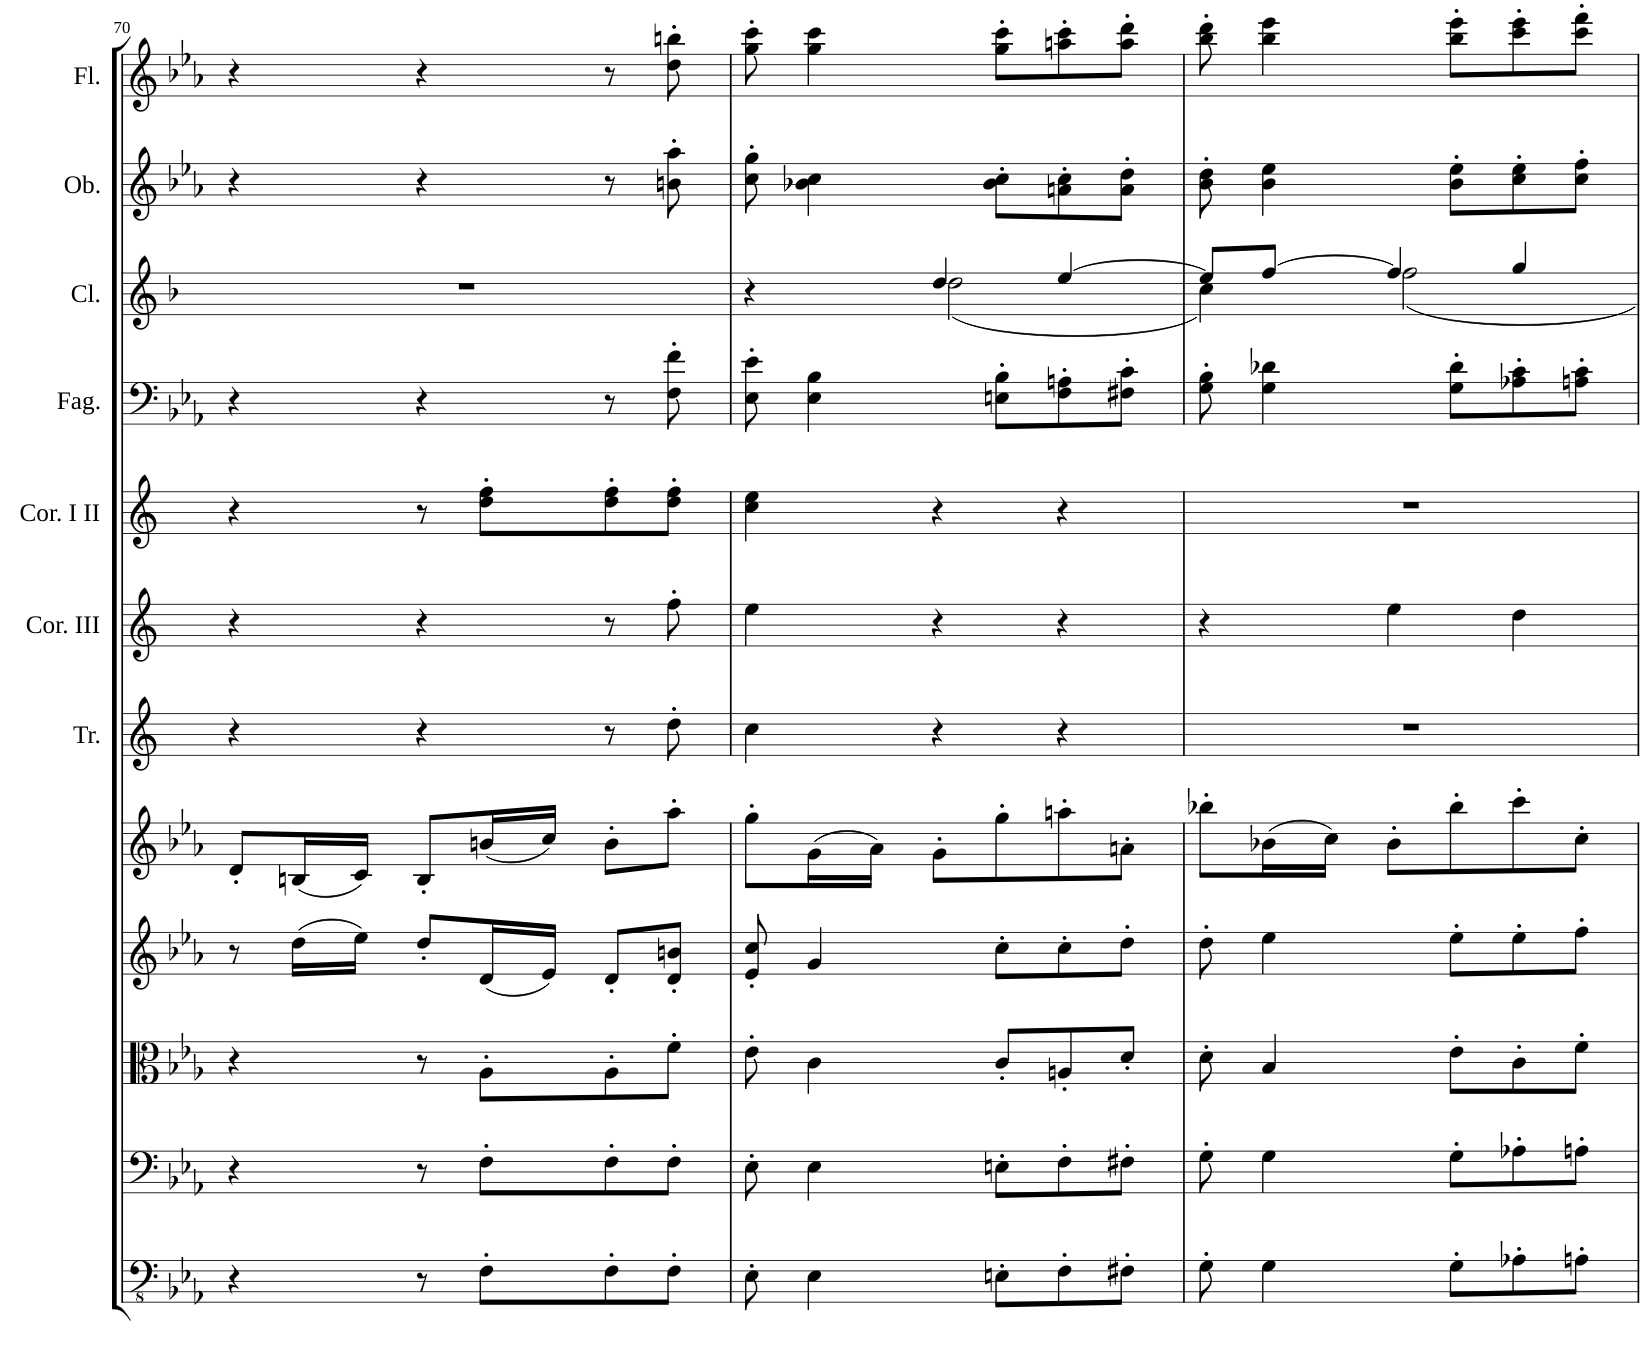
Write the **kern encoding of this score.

**kern	**kern	**kern	**kern	**kern	**kern	**kern	**kern	**kern	**kern	**kern	**kern
*part12	*part11	*part10	*part9	*part8	*part7	*part6	*part5	*part4	*part3	*part2	*part1
*staff12	*staff11	*staff10	*staff9	*staff8	*staff7	*staff6	*staff5	*staff4	*staff3	*staff2	*staff1
*I"Basso	*I"Violoncello	*I"Viola	*I"Violino II	*I"Violino I	*I"Trombe in Es	*I"Corno in Es III	*I"Corni in Es I II	*I"Fagotti	*I"Clarinetti in B	*I"Oboi	*I"Flauti
*	*	*	*	*	*I'Tr.	*I'Cor. III	*I'Cor. I II	*I'Fag.	*I'Cl.	*I'Ob.	*I'Fl.
!!LO:PB:g=z
*clefFv4	*clefF4	*clefC3	*clefG2	*clefG2	*clefG2	*clefG2	*clefG2	*clefF4	*clefG2	*clefG2	*clefG2
*	*	*	*	*	*Trd-2c-3	*Trd5c9	*Trd5c9	*	*Trd1c2	*	*
*k[b-e-a-]	*k[b-e-a-]	*k[b-e-a-]	*k[b-e-a-]	*k[b-e-a-]	*k[]	*k[]	*k[]	*k[b-e-a-]	*k[b-]	*k[b-e-a-]	*k[b-e-a-]
*M3/4	*M3/4	*M3/4	*M3/4	*M3/4	*M3/4	*M3/4	*M3/4	*M3/4	*M3/4	*M3/4	*M3/4
=70	=70	=70	=70	=70	=70	=70	=70	=70	=70	=70	=70
4r	4r	4r	8r	8d'/L	4r	4r	4r	4r	2.r	4r	4r
.	.	.	(16dd\LL	(16Bn/L	.	.	.	.	.	.	.
.	.	.	16ee-\JJ)	16c/JJ)	.	.	.	.	.	.	.
8r	8r	8r	8dd'/L	8B'/L	4r	4r	8r	4r	.	4r	4r
8FF'\L	8F'\L	8A-'\L	(16d/L	(16bn/L	.	.	8dd\' 8ff\'L	.	.	.	.
.	.	.	16e-/JJ)	16cc/JJ)	.	.	.	.	.	.	.
8FF'\	8F'\	8A-'\	8d'/L	8b'\L	8r	8r	8dd\' 8ff\'	8r	.	8r	8r
8FF'\J	8F'\J	8f'\J	8d/' 8bn/'J	8aa-'\J	8dd'\	8ff'\	8dd\' 8ff\'J	8F\' 8f\'	.	8bn\' 8aa-\'	8dd\' 8bbn\'
=71	=71	=71	=71	=71	=71	=71	=71	=71	=71	=71	=71
*	*	*	*	*	*	*	*	*	*^	*	*
8EE-'\	8E-'\	8e-'\	8e-/' 8cc/'	8gg'\L	4cc\	4ee\	4cc\ 4ee\	8E-\' 8e-\'	4r	4ryy	8cc\' 8gg\'	8gg\' 8ccc\'
4EE-\	4E-\	4c\	4g/	(16g\L	.	.	.	4E-\ 4B-\	.	.	4b-X\ 4cc\	4gg\ 4ccc\
.	.	.	.	16a-\JJ)	.	.	.	.	.	.	.	.
.	.	.	.	8g'\L	4r	4r	4r	.	4dd/	(2dd\	.	.
8EEn'\L	8En'\L	8c'/L	8cc'\L	8gg'\	.	.	.	8En\' 8B-\'L	.	.	8b-\' 8cc\'L	8gg\' 8ccc\'L
8FF'\	8F'\	8An'/	8cc'\	8aan'\	4r	4r	4r	8F\' 8An\'	[4ee/	.	8an\' 8cc\'	8aan\' 8ccc\'
8FF#X'\J	8F#X'\J	8d'/J	8dd'\J	8an'\J	.	.	.	8F#X\' 8c\'J	.	.	8a\' 8dd\'J	8aa\' 8ddd\'J
=72	=72	=72	=72	=72	=72	=72	=72	=72	=72	=72	=72	=72
8GG'\	8G'\	8d'\	8dd'\	8bb-X'\L	2.r	4r	2.r	8G\' 8B-\'	8ee/L]	4cc\)	8b-\' 8dd\'	8bb-\' 8ddd\'
4GG\	4G\	4B-/	4ee-\	(16b-X\L	.	.	.	4G\ 4d-X\	[8ff/J	.	4b-\ 4ee-\	4bb-\ 4eee-\
.	.	.	.	16cc\JJ)	.	.	.	.	.	.	.	.
.	.	.	.	8b-'\L	.	4ee\	.	.	4ff/]	2ff\	.	.
8GG'\L	8G'\L	8e-'\L	8ee-'\L	8bb-'\	.	.	.	8G\' 8d-\'L	.	.	8b-\' 8ee-\'L	8bb-\' 8eee-\'L
8AA-X'\	8A-X'\	8c'\	8ee-'\	8ccc'\	.	4dd\	.	8A-X\' 8c\'	4gg/	.	8cc\' 8ee-\'	8ccc\' 8eee-\'
8AAn'\J	8An'\J	8f'\J	8ff'\J	8cc'\J	.	.	.	8An\' 8c\'J	.	.	8cc\' 8ff\'J	8ccc\' 8fff\'J
*	*	*	*	*	*	*	*	*	*v	*v	*	*
=	=	=	=	=	=	=	=	=	=	=	=
*-	*-	*-	*-	*-	*-	*-	*-	*-	*-	*-	*-
